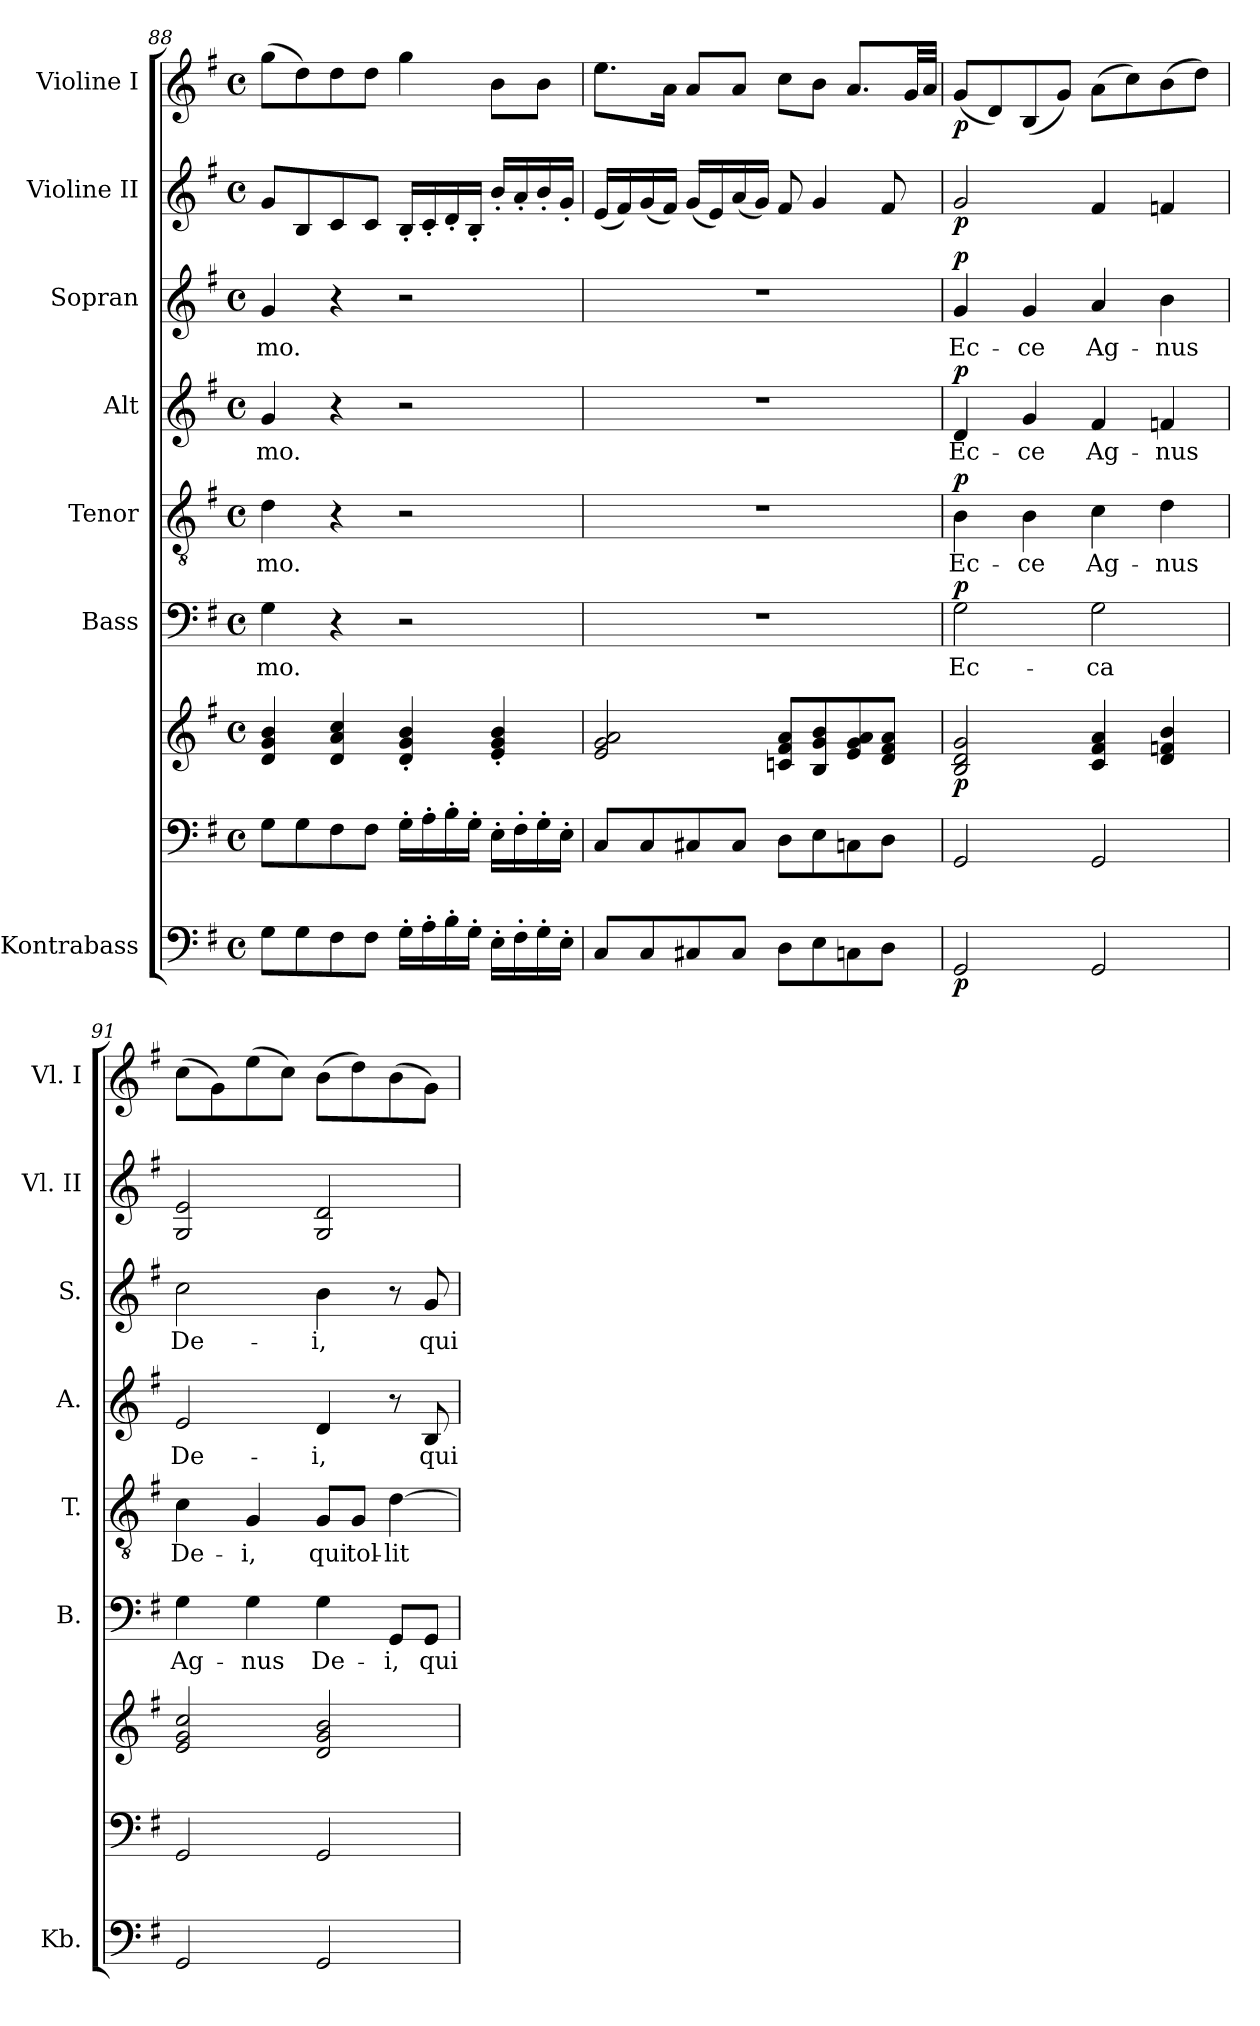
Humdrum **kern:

**kern	**dynam	**kern	**kern	**dynam	**kern	**text	**dynam	**kern	**text	**dynam	**kern	**text	**dynam	**kern	**text	**dynam	**kern	**dynam	**kern	**dynam
*part8	*part8	*part7	*part7	*part7	*part6	*part6	*part6	*part5	*part5	*part5	*part4	*part4	*part4	*part3	*part3	*part3	*part2	*part2	*part1	*part1
*staff9	*staff9	*staff8	*staff7	*staff7/8	*staff6	*staff6	*staff6	*staff5	*staff5	*staff5	*staff4	*staff4	*staff4	*staff3	*staff3	*staff3	*staff2	*staff2	*staff1	*staff1
*I"Kontrabass	*	*	*	*	*I"Bass	*	*	*I"Tenor	*	*	*I"Alt	*	*	*I"Sopran	*	*	*I"Violine II	*	*I"Violine I	*
*I'Kb.	*	*	*	*	*I'B.	*	*	*I'T.	*	*	*I'A.	*	*	*I'S.	*	*	*I'Vl. II	*	*I'Vl. I	*
!!LO:LB:g=z
*clefF4	*	*clefF4	*clefG2	*	*clefF4	*	*	*clefGv2	*	*	*clefG2	*	*	*clefG2	*	*	*clefG2	*	*clefG2	*
*ITrd7c12	*	*	*	*	*	*	*	*	*	*	*	*	*	*	*	*	*	*	*	*
*k[f#]	*	*k[f#]	*k[f#]	*	*k[f#]	*	*	*k[f#]	*	*	*k[f#]	*	*	*k[f#]	*	*	*k[f#]	*	*k[f#]	*
*G:	*	*G:	*G:	*	*G:	*	*	*G:	*	*	*G:	*	*	*G:	*	*	*G:	*	*G:	*
*M4/4	*	*M4/4	*M4/4	*	*M4/4	*	*	*M4/4	*	*	*M4/4	*	*	*M4/4	*	*	*M4/4	*	*M4/4	*
*met(c)	*	*met(c)	*met(c)	*	*met(c)	*	*	*met(c)	*	*	*met(c)	*	*	*met(c)	*	*	*met(c)	*	*met(c)	*
=88	=88	=88	=88	=88	=88	=88	=88	=88	=88	=88	=88	=88	=88	=88	=88	=88	=88	=88	=88	=88
!	!	!	!	!	!	!LO:LY:b	!	!	!LO:LY:b	!	!	!LO:LY:b	!	!	!LO:LY:b	!	!	!	!	!
8GG\L	.	8G\L	4d/ 4g/ 4b/	.	4G\	-mo.	.	4d\	-mo.	.	4g/	-mo.	.	4g/	-mo.	.	8g/L	.	(>8gg\L	.
8GG\	.	8G\	.	.	.	.	.	.	.	.	.	.	.	.	.	.	8B/	.	8dd\)	.
8FF#\	.	8F#\	4d/ 4a/ 4cc/	.	4r	.	.	4r	.	.	4r	.	.	4r	.	.	8c/	.	8dd\	.
8FF#\J	.	8F#\J	.	.	.	.	.	.	.	.	.	.	.	.	.	.	8c/J	.	8dd\J	.
16GG'>\LL	.	16G'>\LL	4d/'< 4g/'< 4b/'<	.	2r	.	.	2r	.	.	2r	.	.	2r	.	.	16B'</LL	.	4gg\	.
16AA'>\	.	16A'>\	.	.	.	.	.	.	.	.	.	.	.	.	.	.	16c'</	.	.	.
16BB'>\	.	16B'>\	.	.	.	.	.	.	.	.	.	.	.	.	.	.	16d'</	.	.	.
16GG'>\JJ	.	16G'>\JJ	.	.	.	.	.	.	.	.	.	.	.	.	.	.	16B'</JJ	.	.	.
16EE'>\LL	.	16E'>\LL	4e/'< 4g/'< 4b/'<	.	.	.	.	.	.	.	.	.	.	.	.	.	16b'</LL	.	8b\L	.
16FF#'>\	.	16F#'>\	.	.	.	.	.	.	.	.	.	.	.	.	.	.	16a'</	.	.	.
16GG'>\	.	16G'>\	.	.	.	.	.	.	.	.	.	.	.	.	.	.	16b'</	.	8b\J	.
16EE'>\JJ	.	16E'>\JJ	.	.	.	.	.	.	.	.	.	.	.	.	.	.	16g'</JJ	.	.	.
=89	=89	=89	=89	=89	=89	=89	=89	=89	=89	=89	=89	=89	=89	=89	=89	=89	=89	=89	=89	=89
8CC/L	.	8C/L	2e/ 2g/ 2a/	.	1r	.	.	1r	.	.	1r	.	.	1r	.	.	(<16e/LL	.	8.ee\L	.
.	.	.	.	.	.	.	.	.	.	.	.	.	.	.	.	.	16f#/)	.	.	.
8CC/	.	8C/	.	.	.	.	.	.	.	.	.	.	.	.	.	.	(<16g/	.	.	.
.	.	.	.	.	.	.	.	.	.	.	.	.	.	.	.	.	16f#/JJ)	.	16a\Jk	.
8CC#X/	.	8C#X/	.	.	.	.	.	.	.	.	.	.	.	.	.	.	(<16g/LL	.	8a/L	.
.	.	.	.	.	.	.	.	.	.	.	.	.	.	.	.	.	16e/)	.	.	.
8CC#/J	.	8C#/J	.	.	.	.	.	.	.	.	.	.	.	.	.	.	(<16a/	.	8a/J	.
.	.	.	.	.	.	.	.	.	.	.	.	.	.	.	.	.	16g/JJ)	.	.	.
8DD\L	.	8D\L	8cn/ 8f#/ 8a/L	.	.	.	.	.	.	.	.	.	.	.	.	.	8f#/	.	8cc\L	.
8EE\	.	8E\	8B/ 8g/ 8b/	.	.	.	.	.	.	.	.	.	.	.	.	.	4g/	.	8b\J	.
8CCn\	.	8Cn\	8e/ 8g/ 8a/	.	.	.	.	.	.	.	.	.	.	.	.	.	.	.	8.a/L	.
8DD\J	.	8D\J	8d/ 8f#/ 8a/J	.	.	.	.	.	.	.	.	.	.	.	.	.	8f#/	.	.	.
.	.	.	.	.	.	.	.	.	.	.	.	.	.	.	.	.	.	.	32g/LL	.
.	.	.	.	.	.	.	.	.	.	.	.	.	.	.	.	.	.	.	32a/JJJ	.
=90	=90	=90	=90	=90	=90	=90	=90	=90	=90	=90	=90	=90	=90	=90	=90	=90	=90	=90	=90	=90
!	!LO:DY:b	!	!	!LO:DY:b	!	!LO:LY:b	!LO:DY:a	!	!LO:LY:b	!LO:DY:a	!	!LO:LY:b	!LO:DY:a	!	!LO:LY:b	!LO:DY:a	!	!LO:DY:b	!	!LO:DY:b
2GGG/	p	2GG/	2B/ 2d/ 2g/	p	2G\	Ec-	p	4B\	Ec-	p	4d/	Ec-	p	4g/	Ec-	p	2g/	p	(<8g/L	p
.	.	.	.	.	.	.	.	.	.	.	.	.	.	.	.	.	.	.	8d/)	.
!	!	!	!	!	!	!	!	!	!LO:LY:b	!	!	!LO:LY:b	!	!	!LO:LY:b	!	!	!	!	!
.	.	.	.	.	.	.	.	4B\	-ce	.	4g/	-ce	.	4g/	-ce	.	.	.	(<8B/	.
.	.	.	.	.	.	.	.	.	.	.	.	.	.	.	.	.	.	.	8g/J)	.
!	!	!	!	!	!	!LO:LY:b	!	!	!LO:LY:b	!	!	!LO:LY:b	!	!	!LO:LY:b	!	!	!	!	!
2GGG/	.	2GG/	4c/ 4f#/ 4a/	.	2G\	-ca	.	4c\	Ag-	.	4f#/	Ag-	.	4a/	Ag-	.	4f#/	.	(>8a\L	.
.	.	.	.	.	.	.	.	.	.	.	.	.	.	.	.	.	.	.	8cc\)	.
!	!	!	!	!	!	!	!	!	!LO:LY:b	!	!	!LO:LY:b	!	!	!LO:LY:b	!	!	!	!	!
.	.	.	4d/ 4fn/ 4b/	.	.	.	.	4d\	-nus	.	4fn/	-nus	.	4b\	-nus	.	4fn/	.	(>8b\	.
.	.	.	.	.	.	.	.	.	.	.	.	.	.	.	.	.	.	.	8dd\J)	.
=91	=91	=91	=91	=91	=91	=91	=91	=91	=91	=91	=91	=91	=91	=91	=91	=91	=91	=91	=91	=91
!	!	!	!	!	!	!LO:LY:b	!	!	!LO:LY:b	!	!	!LO:LY:b	!	!	!LO:LY:b	!	!	!	!	!
2GGG/	.	2GG/	2e/ 2g/ 2cc/	.	4G\	Ag-	.	4c\	De-	.	2e/	De-	.	2cc\	De-	.	2G/ 2e/	.	(>8cc\L	.
.	.	.	.	.	.	.	.	.	.	.	.	.	.	.	.	.	.	.	8g\)	.
!	!	!	!	!	!	!LO:LY:b	!	!	!LO:LY:b	!	!	!	!	!	!	!	!	!	!	!
.	.	.	.	.	4G\	-nus	.	4G/	-i,	.	.	.	.	.	.	.	.	.	(>8ee\	.
.	.	.	.	.	.	.	.	.	.	.	.	.	.	.	.	.	.	.	8cc\J)	.
!	!	!	!	!	!	!LO:LY:b	!	!	!LO:LY:b	!	!	!LO:LY:b	!	!	!LO:LY:b	!	!	!	!	!
2GGG/	.	2GG/	2d/ 2g/ 2b/	.	4G\	De-	.	8G/L	qui	.	4d/	-i,	.	4b\	-i,	.	2G/ 2d/	.	(>8b\L	.
!	!	!	!	!	!	!	!	!	!LO:LY:b	!	!	!	!	!	!	!	!	!	!	!
.	.	.	.	.	.	.	.	8G/J	tol-	.	.	.	.	.	.	.	.	.	8dd\)	.
!	!	!	!	!	!	!LO:LY:b	!	!	!LO:LY:b	!	!	!	!	!	!	!	!	!	!	!
.	.	.	.	.	8GG/L	-i,	.	[4d\	-lit	.	8r	.	.	8r	.	.	.	.	(>8b\	.
!	!	!	!	!	!	!LO:LY:b	!	!	!	!	!	!LO:LY:b	!	!	!LO:LY:b	!	!	!	!	!
.	.	.	.	.	8GG/J	qui	.	.	.	.	8B/	qui	.	8g/	qui	.	.	.	8g\J)	.
=	=	=	=	=	=	=	=	=	=	=	=	=	=	=	=	=	=	=	=	=
*-	*-	*-	*-	*-	*-	*-	*-	*-	*-	*-	*-	*-	*-	*-	*-	*-	*-	*-	*-	*-
